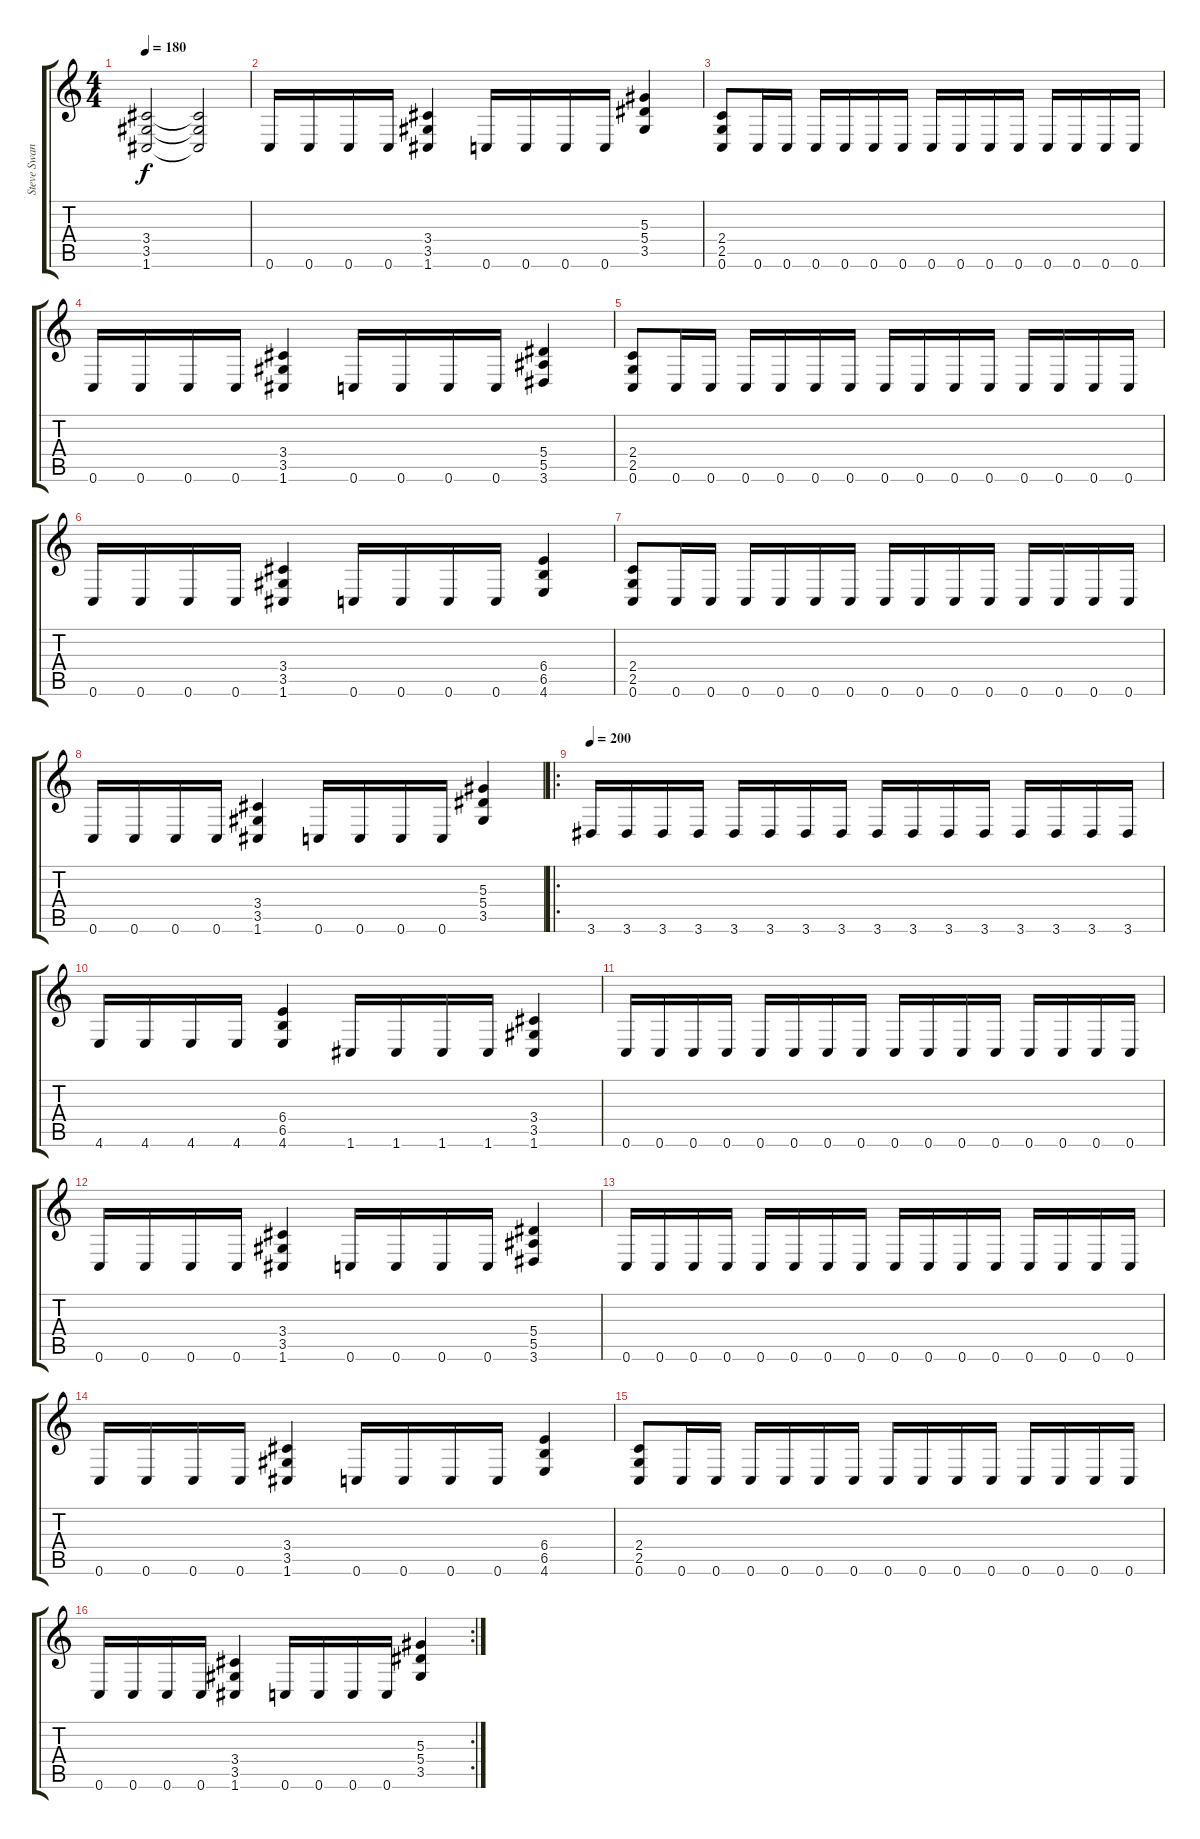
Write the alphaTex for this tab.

\track ("Steve Swanson" "Steve Swan") {instrument distortionguitar}
\staff {score tabs}
\tuning (C4 G3 Eb3 Bb2 F2 C2) {hide}
\ts (4 4)
\tempo 180
\clef g2
\ks c
(3.4{t} 3.5{t} 1.6{t}).2{dy f} (3.4{t} 3.5{t} 1.6{t}).2 |
0.6.16 0.6.16 0.6.16 0.6.16 (3.4 3.5 1.6).4 0.6.16 0.6.16 0.6.16 0.6.16 (5.3 5.4 3.5).4 |
(2.4 2.5 0.6).8 0.6.16 0.6.16 0.6.16 0.6.16 0.6.16 0.6.16 0.6.16 0.6.16 0.6.16 0.6.16 0.6.16 0.6.16 0.6.16 0.6.16 |
0.6.16 0.6.16 0.6.16 0.6.16 (3.4 3.5 1.6).4 0.6.16 0.6.16 0.6.16 0.6.16 (5.4 5.5 3.6).4 |
(2.4 2.5 0.6).8 0.6.16 0.6.16 0.6.16 0.6.16 0.6.16 0.6.16 0.6.16 0.6.16 0.6.16 0.6.16 0.6.16 0.6.16 0.6.16 0.6.16 |
0.6.16 0.6.16 0.6.16 0.6.16 (3.4 3.5 1.6).4 0.6.16 0.6.16 0.6.16 0.6.16 (6.4 6.5 4.6).4 |
(2.4 2.5 0.6).8 0.6.16 0.6.16 0.6.16 0.6.16 0.6.16 0.6.16 0.6.16 0.6.16 0.6.16 0.6.16 0.6.16 0.6.16 0.6.16 0.6.16 |
0.6.16 0.6.16 0.6.16 0.6.16 (3.4 3.5 1.6).4 0.6.16 0.6.16 0.6.16 0.6.16 (5.3 5.4 3.5).4 |
\ro
\tempo 200
3.6.16 3.6.16 3.6.16 3.6.16 3.6.16 3.6.16 3.6.16 3.6.16 3.6.16 3.6.16 3.6.16 3.6.16 3.6.16 3.6.16 3.6.16 3.6.16 |
4.6.16 4.6.16 4.6.16 4.6.16 (6.4 6.5 4.6).4 1.6.16 1.6.16 1.6.16 1.6.16 (3.4 3.5 1.6).4 |
0.6.16 0.6.16 0.6.16 0.6.16 0.6.16 0.6.16 0.6.16 0.6.16 0.6.16 0.6.16 0.6.16 0.6.16 0.6.16 0.6.16 0.6.16 0.6.16 |
0.6.16 0.6.16 0.6.16 0.6.16 (3.4 3.5 1.6).4 0.6.16 0.6.16 0.6.16 0.6.16 (5.4 5.5 3.6).4 |
0.6.16 0.6.16 0.6.16 0.6.16 0.6.16 0.6.16 0.6.16 0.6.16 0.6.16 0.6.16 0.6.16 0.6.16 0.6.16 0.6.16 0.6.16 0.6.16 |
0.6.16 0.6.16 0.6.16 0.6.16 (3.4 3.5 1.6).4 0.6.16 0.6.16 0.6.16 0.6.16 (6.4 6.5 4.6).4 |
(2.4 2.5 0.6).8 0.6.16 0.6.16 0.6.16 0.6.16 0.6.16 0.6.16 0.6.16 0.6.16 0.6.16 0.6.16 0.6.16 0.6.16 0.6.16 0.6.16 |
\rc 2
0.6.16 0.6.16 0.6.16 0.6.16 (3.4 3.5 1.6).4 0.6.16 0.6.16 0.6.16 0.6.16 (5.3 5.4 3.5).4
